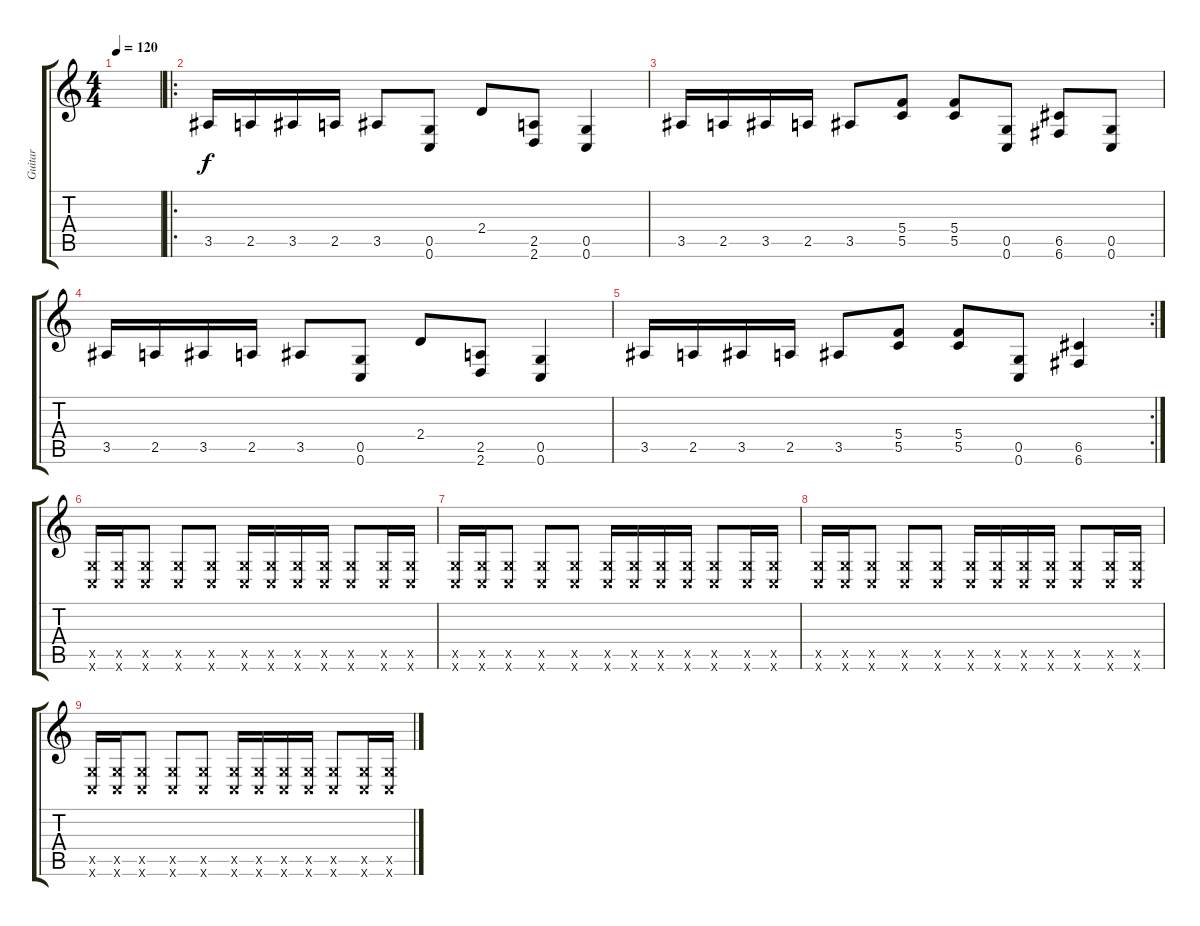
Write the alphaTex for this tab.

\track ("Guitar" "Guitar") {instrument distortionguitar}
\staff {score tabs}
\tuning (D4 A3 F3 C3 G2 C2) {hide}
\ts (4 4)
\tempo 120
\clef g2
\ks c
|
\ro
3.5.16{dy f} 2.5.16 3.5.16 2.5.16 3.5.8 (0.5 0.6).8 2.4.8 (2.5 2.6).8 (0.5 0.6).4 |
3.5.16 2.5.16 3.5.16 2.5.16 3.5.8 (5.4 5.5).8 (5.4 5.5).8 (0.5 0.6).8 (6.5 6.6).8 (0.5 0.6).8 |
3.5.16 2.5.16 3.5.16 2.5.16 3.5.8 (0.5 0.6).8 2.4.8 (2.5 2.6).8 (0.5 0.6).4 |
\rc 2
3.5.16 2.5.16 3.5.16 2.5.16 3.5.8 (5.4 5.5).8 (5.4 5.5).8 (0.5 0.6).8 (6.5 6.6).4 |
(0.5{x} 0.6{x}).16 (0.5{x} 0.6{x}).16 (0.5{x} 0.6{x}).8 (0.5{x} 0.6{x}).8 (0.5{x} 0.6{x}).8 (0.5{x} 0.6{x}).16 (0.5{x} 0.6{x}).16 (0.5{x} 0.6{x}).16 (0.5{x} 0.6{x}).16 (0.5{x} 0.6{x}).8 (0.5{x} 0.6{x}).16 (0.5{x} 0.6{x}).16 |
(0.5{x} 0.6{x}).16 (0.5{x} 0.6{x}).16 (0.5{x} 0.6{x}).8 (0.5{x} 0.6{x}).8 (0.5{x} 0.6{x}).8 (0.5{x} 0.6{x}).16 (0.5{x} 0.6{x}).16 (0.5{x} 0.6{x}).16 (0.5{x} 0.6{x}).16 (0.5{x} 0.6{x}).8 (0.5{x} 0.6{x}).16 (0.5{x} 0.6{x}).16 |
(0.5{x} 0.6{x}).16 (0.5{x} 0.6{x}).16 (0.5{x} 0.6{x}).8 (0.5{x} 0.6{x}).8 (0.5{x} 0.6{x}).8 (0.5{x} 0.6{x}).16 (0.5{x} 0.6{x}).16 (0.5{x} 0.6{x}).16 (0.5{x} 0.6{x}).16 (0.5{x} 0.6{x}).8 (0.5{x} 0.6{x}).16 (0.5{x} 0.6{x}).16 |
(0.5{x} 0.6{x}).16 (0.5{x} 0.6{x}).16 (0.5{x} 0.6{x}).8 (0.5{x} 0.6{x}).8 (0.5{x} 0.6{x}).8 (0.5{x} 0.6{x}).16 (0.5{x} 0.6{x}).16 (0.5{x} 0.6{x}).16 (0.5{x} 0.6{x}).16 (0.5{x} 0.6{x}).8 (0.5{x} 0.6{x}).16 (0.5{x} 0.6{x}).16
